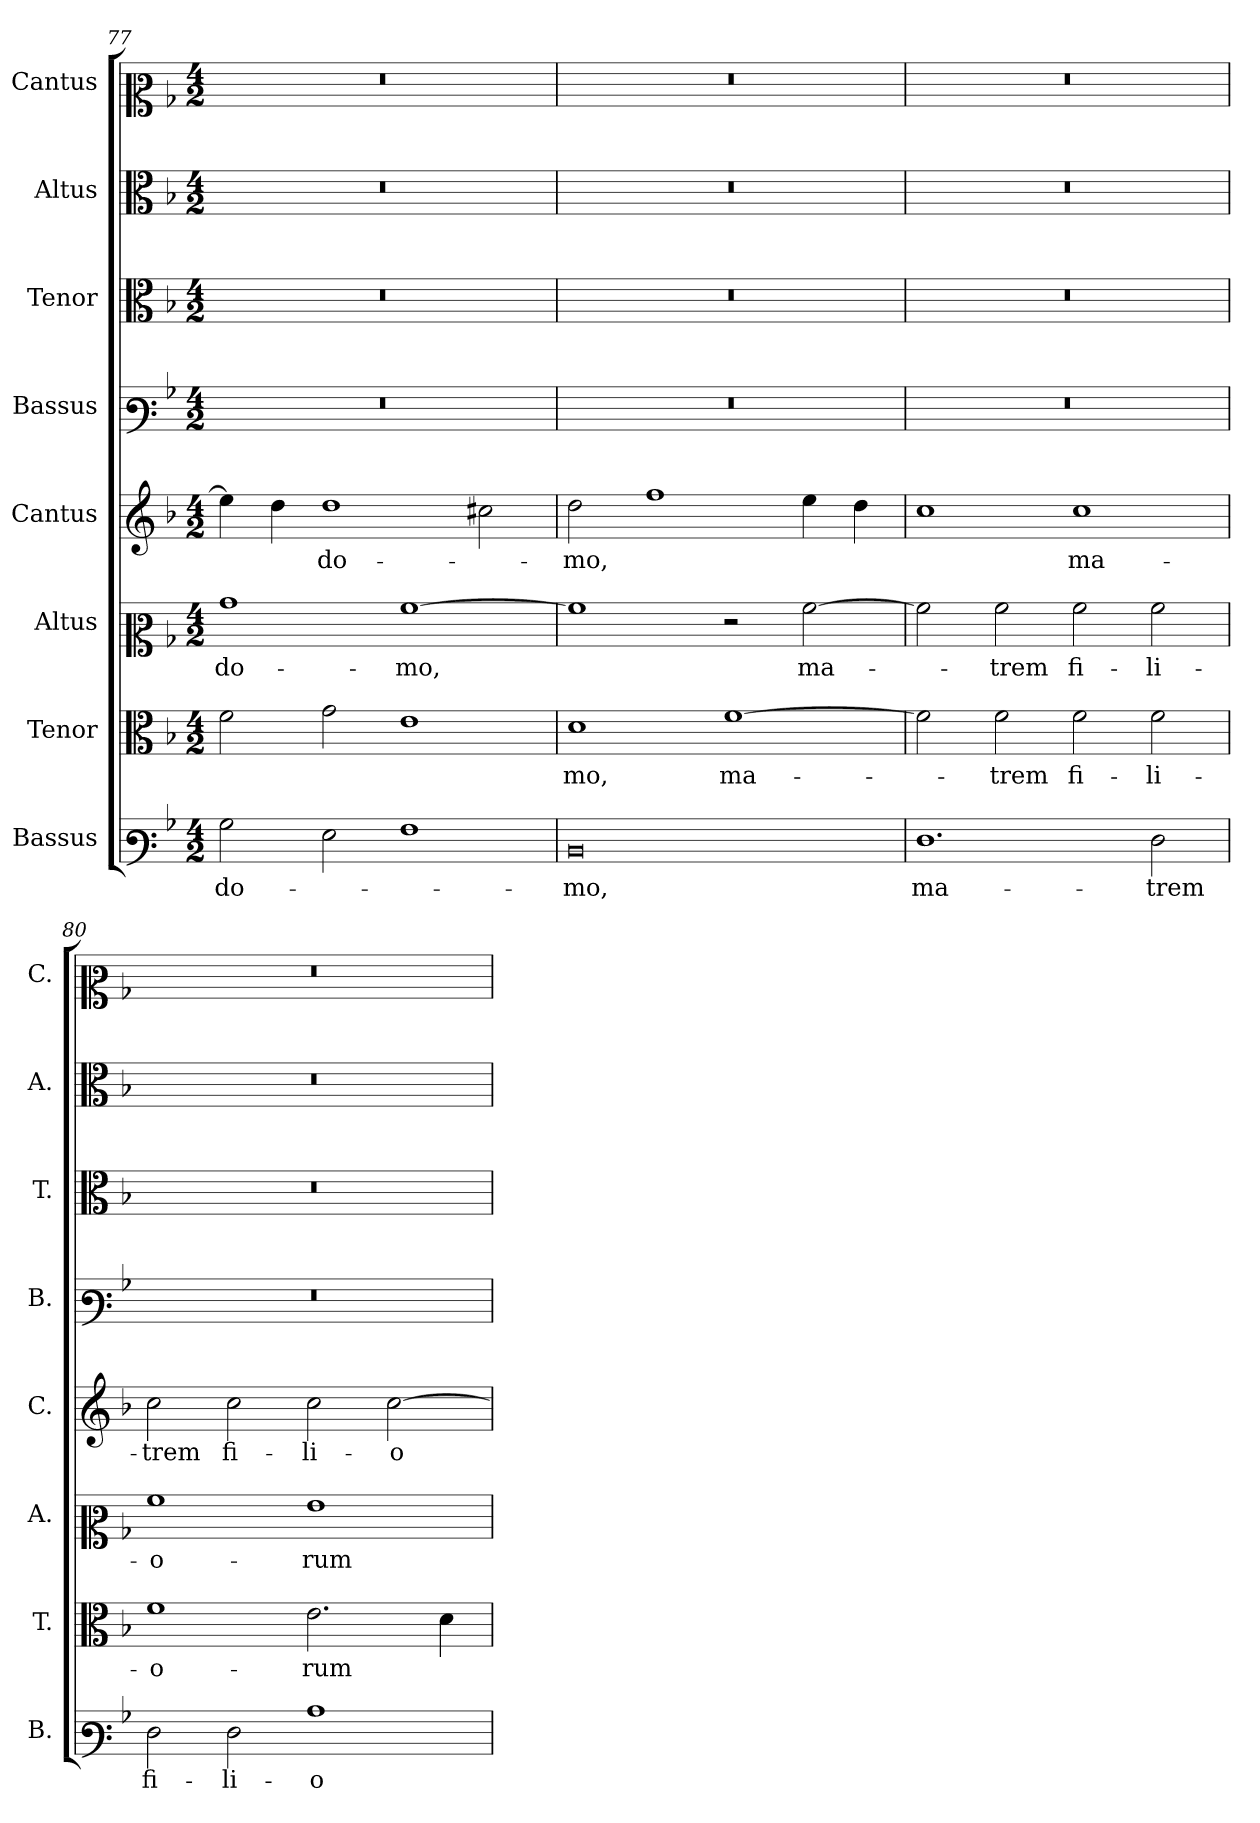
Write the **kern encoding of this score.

**kern	**text	**kern	**text	**kern	**text	**kern	**text	**kern	**kern	**kern	**kern
*part8	*part8	*part7	*part7	*part6	*part6	*part5	*part5	*part4	*part3	*part2	*part1
*staff8	*staff8	*staff7	*staff7	*staff6	*staff6	*staff5	*staff5	*staff4	*staff3	*staff2	*staff1
*I"Bassus	*	*I"Tenor	*	*I"Altus	*	*I"Cantus	*	*I"Bassus	*I"Tenor	*I"Altus	*I"Cantus
*I'B.	*	*I'T.	*	*I'A.	*	*I'C.	*	*I'B.	*I'T.	*I'A.	*I'C.
*clefF3	*	*clefC3	*	*clefC2	*	*clefG2	*	*clefF3	*clefC3	*clefC3	*clefC2
*k[b-]	*	*k[b-]	*	*k[b-]	*	*k[b-]	*	*k[b-]	*k[b-]	*k[b-]	*k[b-]
*M4/2	*	*M4/2	*	*M4/2	*	*M4/2	*	*M4/2	*M4/2	*M4/2	*M4/2
=77	=77	=77	=77	=77	=77	=77	=77	=77	=77	=77	=77
!	!	!	!	!	!	!	!	!LO:N:vis=1	!LO:N:vis=1	!LO:N:vis=1	!LO:N:vis=1
2B-\	do-	2f\	.	1b-	do-	4ee-\]	.	0r	0r	0r	0r
.	.	.	.	.	.	4dd\	.	.	.	.	.
2G\	.	2g\	.	.	.	1dd	-do-	.	.	.	.
1A	.	1e	.	[1a	-mo,	.	.	.	.	.	.
.	.	.	.	.	.	2cc#X\	.	.	.	.	.
=78	=78	=78	=78	=78	=78	=78	=78	=78	=78	=78	=78
!	!	!	!	!	!	!	!	!LO:N:vis=1	!LO:N:vis=1	!LO:N:vis=1	!LO:N:vis=1
0D	-mo,	1d	-mo,	1a]	.	2dd\	-mo,	0r	0r	0r	0r
.	.	.	.	.	.	1ff	.	.	.	.	.
.	.	[1f	ma-	2r	.	.	.	.	.	.	.
.	.	.	.	[2a\	ma-	4ee\	.	.	.	.	.
.	.	.	.	.	.	4dd\	.	.	.	.	.
=79	=79	=79	=79	=79	=79	=79	=79	=79	=79	=79	=79
!	!	!	!	!	!	!	!	!LO:N:vis=1	!LO:N:vis=1	!LO:N:vis=1	!LO:N:vis=1
1.F	ma-	2f\]	.	2a\]	.	1cc	.	0r	0r	0r	0r
.	.	2f\	-trem	2a\	-trem	.	.	.	.	.	.
.	.	2f\	fi-	2a\	fi-	1cc	ma-	.	.	.	.
2F\	-trem	2f\	-li-	2a\	-li-	.	.	.	.	.	.
=80	=80	=80	=80	=80	=80	=80	=80	=80	=80	=80	=80
!	!	!	!	!	!	!	!	!LO:N:vis=1	!LO:N:vis=1	!LO:N:vis=1	!LO:N:vis=1
2F\	fi-	1f	-o-	1a	-o-	2cc\	-trem	0r	0r	0r	0r
2F\	-li-	.	.	.	.	2cc\	fi-	.	.	.	.
1c	-o-	2.e\	-rum	1g	-rum	2cc\	-li-	.	.	.	.
.	.	.	.	.	.	[2cc\	-o-	.	.	.	.
.	.	4d\	.	.	.	.	.	.	.	.	.
=	=	=	=	=	=	=	=	=	=	=	=
*-	*-	*-	*-	*-	*-	*-	*-	*-	*-	*-	*-
